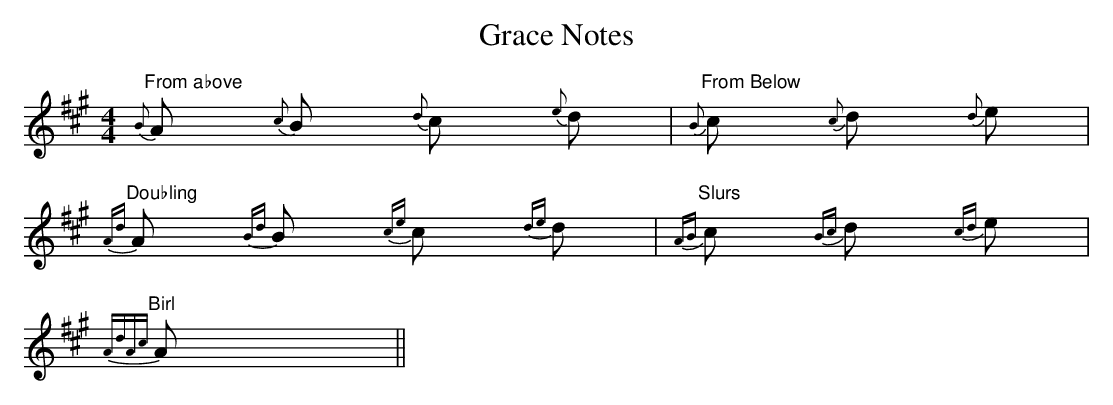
X:1
T:Grace Notes
M:4/4
L:1/8
K:A
"From above" {B}A {c}B {d}c {e}d|"From Below" {B}c {c}d {d}e|
"Doubling"{Ad}A {Bd}B {ce}c {de}d|"Slurs"{AB}c {Bc}d {cd}e|
"Birl"{AdAc}A||
